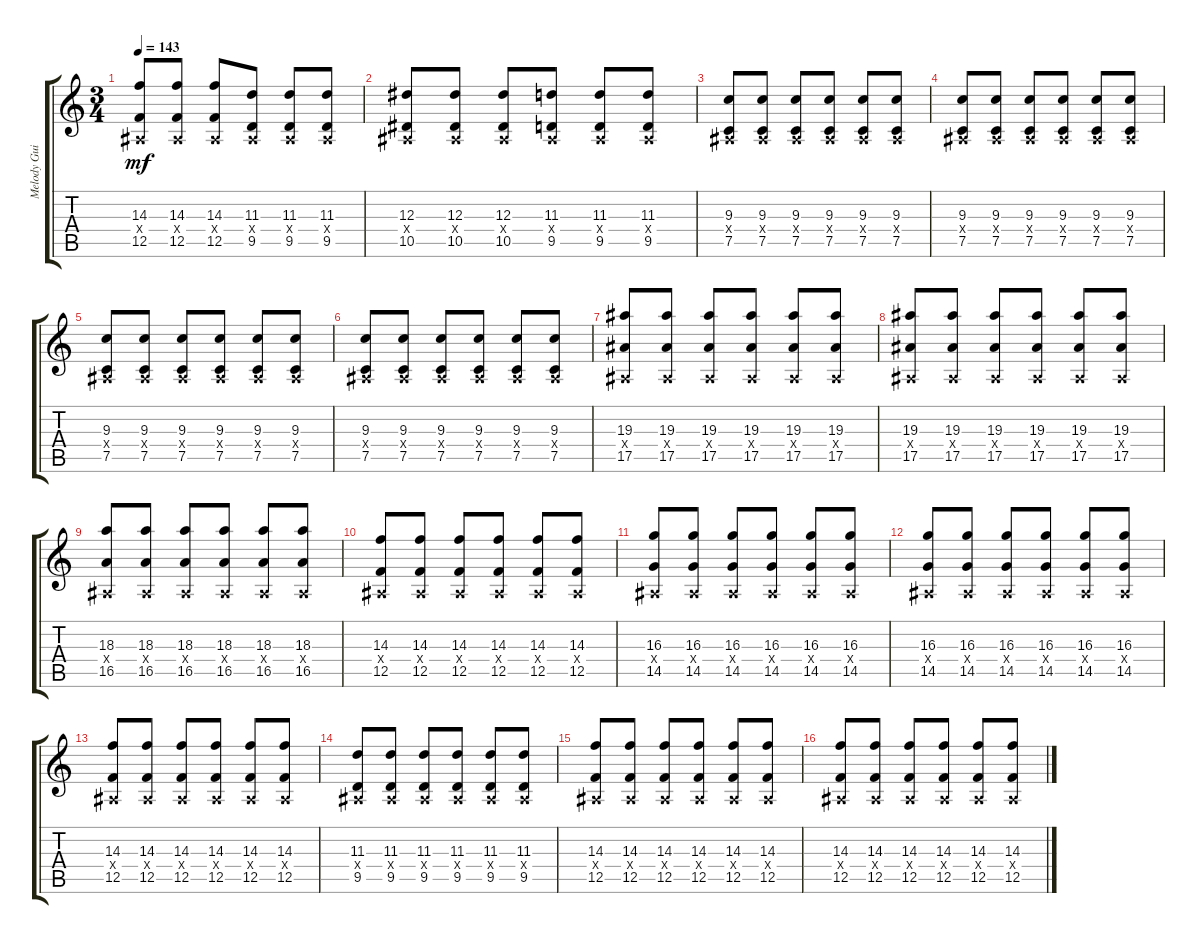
\track ("Melody Guitar" "Melody Gui") {instrument distortionguitar}
\staff {score tabs}
\tuning (C4 G3 Eb3 Bb2 F2 C2) {hide}
\ts (3 4)
\tempo 143
\clef g2
\ks c
(14.3 0.4{x} 12.5).8{dy mf} (14.3 0.4{x} 12.5).8 (14.3 0.4{x} 12.5).8 (11.3 0.4{x} 9.5).8 (11.3 0.4{x} 9.5).8 (11.3 0.4{x} 9.5).8 |
(12.3 0.4{x} 10.5).8 (12.3 0.4{x} 10.5).8 (12.3 0.4{x} 10.5).8 (11.3 0.4{x} 9.5).8 (11.3 0.4{x} 9.5).8 (11.3 0.4{x} 9.5).8 |
(9.3 0.4{x} 7.5).8 (9.3 0.4{x} 7.5).8 (9.3 0.4{x} 7.5).8 (9.3 0.4{x} 7.5).8 (9.3 0.4{x} 7.5).8 (9.3 0.4{x} 7.5).8 |
(9.3 0.4{x} 7.5).8 (9.3 0.4{x} 7.5).8 (9.3 0.4{x} 7.5).8 (9.3 0.4{x} 7.5).8 (9.3 0.4{x} 7.5).8 (9.3 0.4{x} 7.5).8 |
(9.3 0.4{x} 7.5).8 (9.3 0.4{x} 7.5).8 (9.3 0.4{x} 7.5).8 (9.3 0.4{x} 7.5).8 (9.3 0.4{x} 7.5).8 (9.3 0.4{x} 7.5).8 |
(9.3 0.4{x} 7.5).8 (9.3 0.4{x} 7.5).8 (9.3 0.4{x} 7.5).8 (9.3 0.4{x} 7.5).8 (9.3 0.4{x} 7.5).8 (9.3 0.4{x} 7.5).8 |
(19.3 0.4{x} 17.5).8 (19.3 0.4{x} 17.5).8 (19.3 0.4{x} 17.5).8 (19.3 0.4{x} 17.5).8 (19.3 0.4{x} 17.5).8 (19.3 0.4{x} 17.5).8 |
(19.3 0.4{x} 17.5).8 (19.3 0.4{x} 17.5).8 (19.3 0.4{x} 17.5).8 (19.3 0.4{x} 17.5).8 (19.3 0.4{x} 17.5).8 (19.3 0.4{x} 17.5).8 |
(18.3 0.4{x} 16.5).8 (18.3 0.4{x} 16.5).8 (18.3 0.4{x} 16.5).8 (18.3 0.4{x} 16.5).8 (18.3 0.4{x} 16.5).8 (18.3 0.4{x} 16.5).8 |
(14.3 0.4{x} 12.5).8 (14.3 0.4{x} 12.5).8 (14.3 0.4{x} 12.5).8 (14.3 0.4{x} 12.5).8 (14.3 0.4{x} 12.5).8 (14.3 0.4{x} 12.5).8 |
(16.3 0.4{x} 14.5).8 (16.3 0.4{x} 14.5).8 (16.3 0.4{x} 14.5).8 (16.3 0.4{x} 14.5).8 (16.3 0.4{x} 14.5).8 (16.3 0.4{x} 14.5).8 |
(16.3 0.4{x} 14.5).8 (16.3 0.4{x} 14.5).8 (16.3 0.4{x} 14.5).8 (16.3 0.4{x} 14.5).8 (16.3 0.4{x} 14.5).8 (16.3 0.4{x} 14.5).8 |
(14.3 0.4{x} 12.5).8 (14.3 0.4{x} 12.5).8 (14.3 0.4{x} 12.5).8 (14.3 0.4{x} 12.5).8 (14.3 0.4{x} 12.5).8 (14.3 0.4{x} 12.5).8 |
(11.3 0.4{x} 9.5).8 (11.3 0.4{x} 9.5).8 (11.3 0.4{x} 9.5).8 (11.3 0.4{x} 9.5).8 (11.3 0.4{x} 9.5).8 (11.3 0.4{x} 9.5).8 |
(14.3 0.4{x} 12.5).8 (14.3 0.4{x} 12.5).8 (14.3 0.4{x} 12.5).8 (14.3 0.4{x} 12.5).8 (14.3 0.4{x} 12.5).8 (14.3 0.4{x} 12.5).8 |
(14.3 0.4{x} 12.5).8 (14.3 0.4{x} 12.5).8 (14.3 0.4{x} 12.5).8 (14.3 0.4{x} 12.5).8 (14.3 0.4{x} 12.5).8 (14.3 0.4{x} 12.5).8
